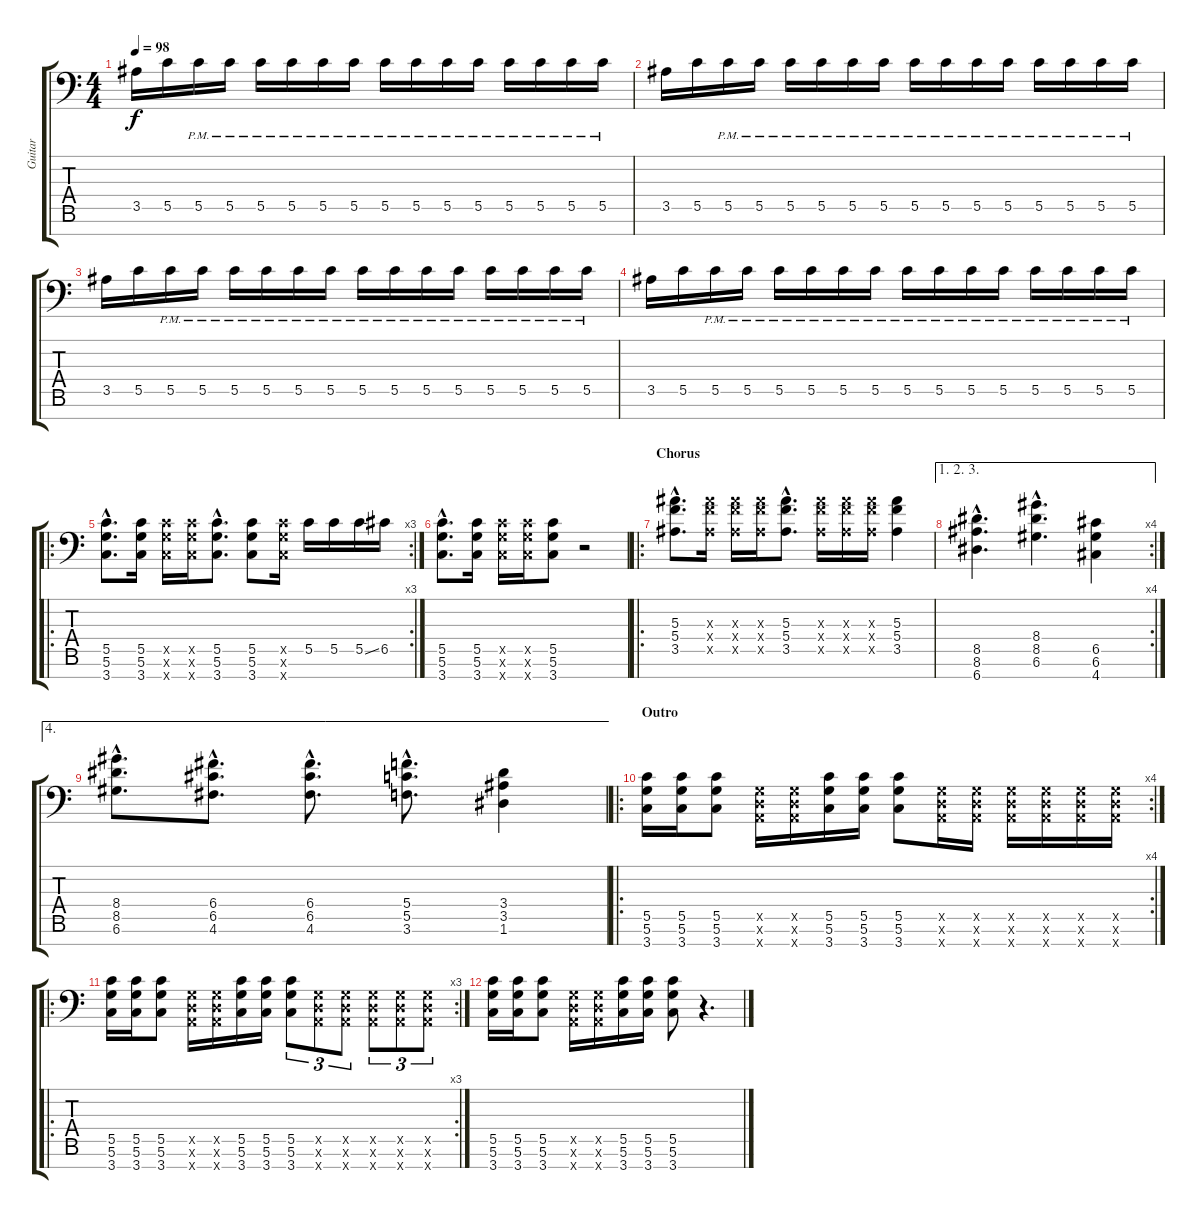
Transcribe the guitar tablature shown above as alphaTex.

\track ("Guitar" "Guitar") {instrument distortionguitar}
\staff {score tabs}
\tuning (D4 A3 F3 C3 G2 D2 A1) {hide}
\ts (4 4)
\tempo 98
\clef f4
\ks c
3.5.16{dy f} 5.5.16 5.5{pm}.16 5.5{pm}.16 5.5{pm}.16 5.5{pm}.16 5.5{pm}.16 5.5{pm}.16 5.5{pm}.16 5.5{pm}.16 5.5{pm}.16 5.5{pm}.16 5.5{pm}.16 5.5{pm}.16 5.5{pm}.16 5.5{pm}.16 |
3.5.16 5.5.16 5.5{pm}.16 5.5{pm}.16 5.5{pm}.16 5.5{pm}.16 5.5{pm}.16 5.5{pm}.16 5.5{pm}.16 5.5{pm}.16 5.5{pm}.16 5.5{pm}.16 5.5{pm}.16 5.5{pm}.16 5.5{pm}.16 5.5{pm}.16 |
3.5.16 5.5.16 5.5{pm}.16 5.5{pm}.16 5.5{pm}.16 5.5{pm}.16 5.5{pm}.16 5.5{pm}.16 5.5{pm}.16 5.5{pm}.16 5.5{pm}.16 5.5{pm}.16 5.5{pm}.16 5.5{pm}.16 5.5{pm}.16 5.5{pm}.16 |
3.5.16 5.5.16 5.5{pm}.16 5.5{pm}.16 5.5{pm}.16 5.5{pm}.16 5.5{pm}.16 5.5{pm}.16 5.5{pm}.16 5.5{pm}.16 5.5{pm}.16 5.5{pm}.16 5.5{pm}.16 5.5{pm}.16 5.5{pm}.16 5.5{pm}.16 |
\ro
\rc 3
(5.5{hac} 5.6{hac} 3.7{hac}).8{d} (5.5 5.6 3.7).16 (5.5{x} 5.6{x} 3.7{x}).16 (5.5{x} 5.6{x} 3.7{x}).16 (5.5{hac} 5.6{hac} 3.7{hac}).8{d} (5.5 5.6 3.7).8 (5.5{x} 5.6{x} 3.7{x}).16 5.5.16 5.5.16 5.5{ss}.16 6.5.16 |
(5.5{hac} 5.6{hac} 3.7{hac}).8{d} (5.5 5.6 3.7).16 (5.5{x} 5.6{x} 3.7{x}).16 (5.5{x} 5.6{x} 3.7{x}).16 (5.5 5.6 3.7).8 r.2 |
\ro
\section ("" "Chorus")
(5.3{hac} 5.4{hac} 3.5{hac}).8{d} (5.3{x} 5.4{x} 3.5{x}).16 (5.3{x} 5.4{x} 3.5{x}).16 (5.3{x} 5.4{x} 3.5{x}).16 (5.3{hac} 5.4{hac} 3.5{hac}).8{d} (5.3{x} 5.4{x} 3.5{x}).16 (5.3{x} 5.4{x} 3.5{x}).16 (5.3{x} 5.4{x} 3.5{x}).16 (5.3 5.4 3.5).4 |
\ae (1 2 3)
\rc 4
(8.5{hac} 8.6{hac} 6.7{hac}).4{d} (8.4{hac} 8.5{hac} 6.6{hac}).4{d} (6.5 6.6 4.7).4 |
\ae 4
(8.4{hac} 8.5{hac} 6.6{hac}).8{d} (6.4{hac} 6.5{hac} 4.6{hac}).8{d} (6.4{hac} 6.5{hac} 4.6{hac}).8{d} (5.4{hac} 5.5{hac} 3.6{hac}).8{d} (3.4 3.5 1.6).4 |
\ro
\rc 4
\section ("" "Outro")
(5.5 5.6 3.7).16 (5.5 5.6 3.7).16 (5.5 5.6 3.7).8 (0.5{x} 0.6{x} 0.7{x}).16 (0.5{x} 0.6{x} 0.7{x}).16 (5.5 5.6 3.7).16 (5.5 5.6 3.7).16 (5.5 5.6 3.7).8 (0.5{x} 0.6{x} 0.7{x}).16 (0.5{x} 0.6{x} 0.7{x}).16 (0.5{x} 0.6{x} 0.7{x}).16 (0.5{x} 0.6{x} 0.7{x}).16 (0.5{x} 0.6{x} 0.7{x}).16 (0.5{x} 0.6{x} 0.7{x}).16 |
\ro
\rc 3
(5.5 5.6 3.7).16 (5.5 5.6 3.7).16 (5.5 5.6 3.7).8 (0.5{x} 0.6{x} 0.7{x}).16 (0.5{x} 0.6{x} 0.7{x}).16 (5.5 5.6 3.7).16 (5.5 5.6 3.7).16 (5.5 5.6 3.7).8{tu (3 2)} (0.5{x} 0.6{x} 0.7{x}).8{tu (3 2)} (0.5{x} 0.6{x} 0.7{x}).8{tu (3 2)} (0.5{x} 0.6{x} 0.7{x}).8{tu (3 2)} (0.5{x} 0.6{x} 0.7{x}).8{tu (3 2)} (0.5{x} 0.6{x} 0.7{x}).8{tu (3 2)} |
(5.5 5.6 3.7).16 (5.5 5.6 3.7).16 (5.5 5.6 3.7).8 (0.5{x} 0.6{x} 0.7{x}).16 (0.5{x} 0.6{x} 0.7{x}).16 (5.5 5.6 3.7).16 (5.5 5.6 3.7).16 (5.5 5.6 3.7).8 r.4{d}
